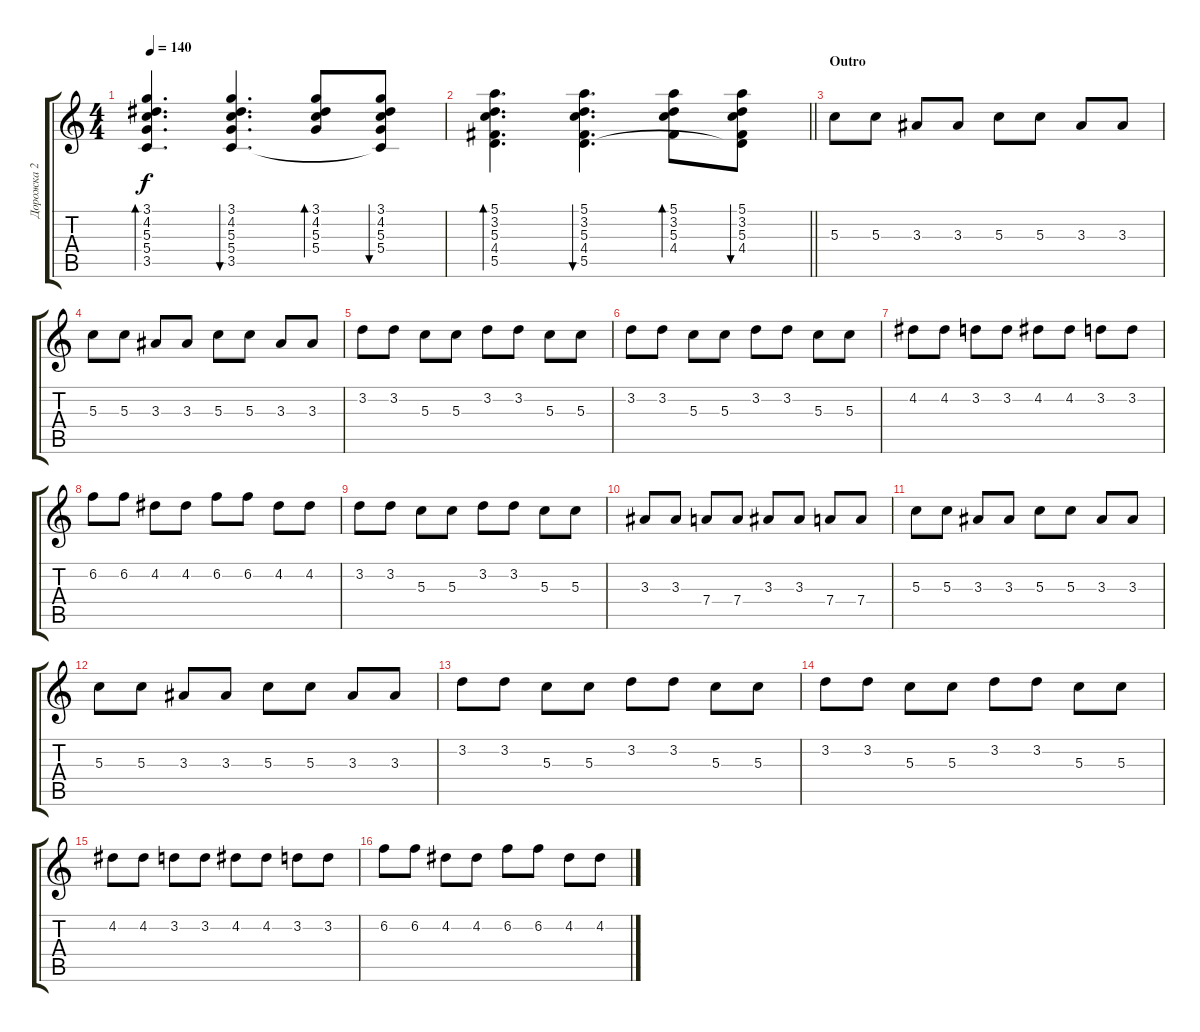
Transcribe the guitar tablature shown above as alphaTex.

\track ("Дорожка 2" "Дорожка 2") {instrument acousticguitarsteel}
\staff {score tabs}
\tuning (E4 B3 G3 D3 A2 E2) {hide}
\ts (4 4)
\tempo 140
\clef g2
\ks c
(3.1 4.2 5.3 5.4 3.5).4{d bd 60 dy f} (3.1 4.2 5.3 5.4 3.5).4{d bu 60} (3.1 4.2 5.3 5.4).8{bd 60} (3.1 4.2 5.3 5.4 3.5{t}).8{bu 60} |
\barLineRight lightlight
(5.1 3.2 5.3 4.4 5.5).4{d bd 60} (5.1 3.2 5.3 4.4 5.5).4{d bu 60} (5.1 3.2 5.3 4.4).8{bd 60} (5.1 3.2 5.3 4.4 5.5{t}).8{bu 60} |
\section ("" "Outro")
5.3.8 5.3.8 3.3.8 3.3.8 5.3.8 5.3.8 3.3.8 3.3.8 |
5.3.8 5.3.8 3.3.8 3.3.8 5.3.8 5.3.8 3.3.8 3.3.8 |
3.2.8 3.2.8 5.3.8 5.3.8 3.2.8 3.2.8 5.3.8 5.3.8 |
3.2.8 3.2.8 5.3.8 5.3.8 3.2.8 3.2.8 5.3.8 5.3.8 |
4.2.8 4.2.8 3.2.8 3.2.8 4.2.8 4.2.8 3.2.8 3.2.8 |
6.2.8 6.2.8 4.2.8 4.2.8 6.2.8 6.2.8 4.2.8 4.2.8 |
3.2.8 3.2.8 5.3.8 5.3.8 3.2.8 3.2.8 5.3.8 5.3.8 |
3.3.8 3.3.8 7.4.8 7.4.8 3.3.8 3.3.8 7.4.8 7.4.8 |
5.3.8 5.3.8 3.3.8 3.3.8 5.3.8 5.3.8 3.3.8 3.3.8 |
5.3.8 5.3.8 3.3.8 3.3.8 5.3.8 5.3.8 3.3.8 3.3.8 |
3.2.8 3.2.8 5.3.8 5.3.8 3.2.8 3.2.8 5.3.8 5.3.8 |
3.2.8 3.2.8 5.3.8 5.3.8 3.2.8 3.2.8 5.3.8 5.3.8 |
4.2.8 4.2.8 3.2.8 3.2.8 4.2.8 4.2.8 3.2.8 3.2.8 |
6.2.8 6.2.8 4.2.8 4.2.8 6.2.8 6.2.8 4.2.8 4.2.8
